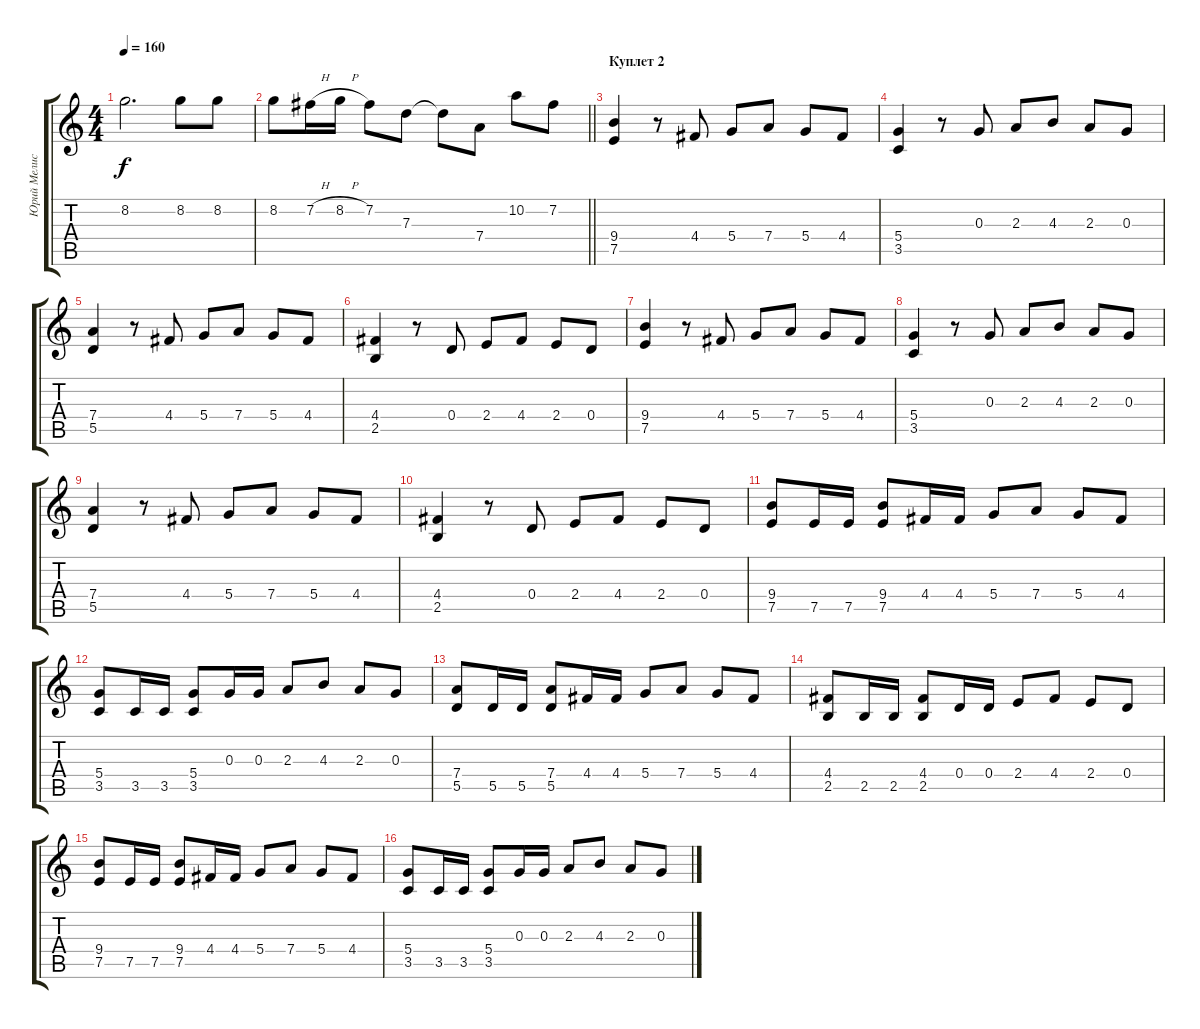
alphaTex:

\track ("Юрий Мелисов" "Юрий Мелис") {instrument distortionguitar}
\staff {score tabs}
\tuning (E4 B3 G3 D3 A2 E2) {hide}
\ts (4 4)
\tempo 160
\clef g2
\ks c
8.2.2{d dy f} 8.2.8 8.2.8 |
\barLineRight lightlight
8.2.8 7.2{h}.16 8.2{h}.16 7.2.8 7.3.8 7.3{t}.8 7.4.8 10.2.8 7.2.8 |
\section ("" "Куплет 2")
(9.4 7.5).4 r.8 4.4.8 5.4.8 7.4.8 5.4.8 4.4.8 |
(5.4 3.5).4 r.8 0.3.8 2.3.8 4.3.8 2.3.8 0.3.8 |
(7.4 5.5).4 r.8 4.4.8 5.4.8 7.4.8 5.4.8 4.4.8 |
(4.4 2.5).4 r.8 0.4.8 2.4.8 4.4.8 2.4.8 0.4.8 |
(9.4 7.5).4 r.8 4.4.8 5.4.8 7.4.8 5.4.8 4.4.8 |
(5.4 3.5).4 r.8 0.3.8 2.3.8 4.3.8 2.3.8 0.3.8 |
(7.4 5.5).4 r.8 4.4.8 5.4.8 7.4.8 5.4.8 4.4.8 |
(4.4 2.5).4 r.8 0.4.8 2.4.8 4.4.8 2.4.8 0.4.8 |
(9.4 7.5).8 7.5.16 7.5.16 (9.4 7.5).8 4.4.16 4.4.16 5.4.8 7.4.8 5.4.8 4.4.8 |
(5.4 3.5).8 3.5.16 3.5.16 (5.4 3.5).8 0.3.16 0.3.16 2.3.8 4.3.8 2.3.8 0.3.8 |
(7.4 5.5).8 5.5.16 5.5.16 (7.4 5.5).8 4.4.16 4.4.16 5.4.8 7.4.8 5.4.8 4.4.8 |
(4.4 2.5).8 2.5.16 2.5.16 (4.4 2.5).8 0.4.16 0.4.16 2.4.8 4.4.8 2.4.8 0.4.8 |
(9.4 7.5).8 7.5.16 7.5.16 (9.4 7.5).8 4.4.16 4.4.16 5.4.8 7.4.8 5.4.8 4.4.8 |
(5.4 3.5).8 3.5.16 3.5.16 (5.4 3.5).8 0.3.16 0.3.16 2.3.8 4.3.8 2.3.8 0.3.8
